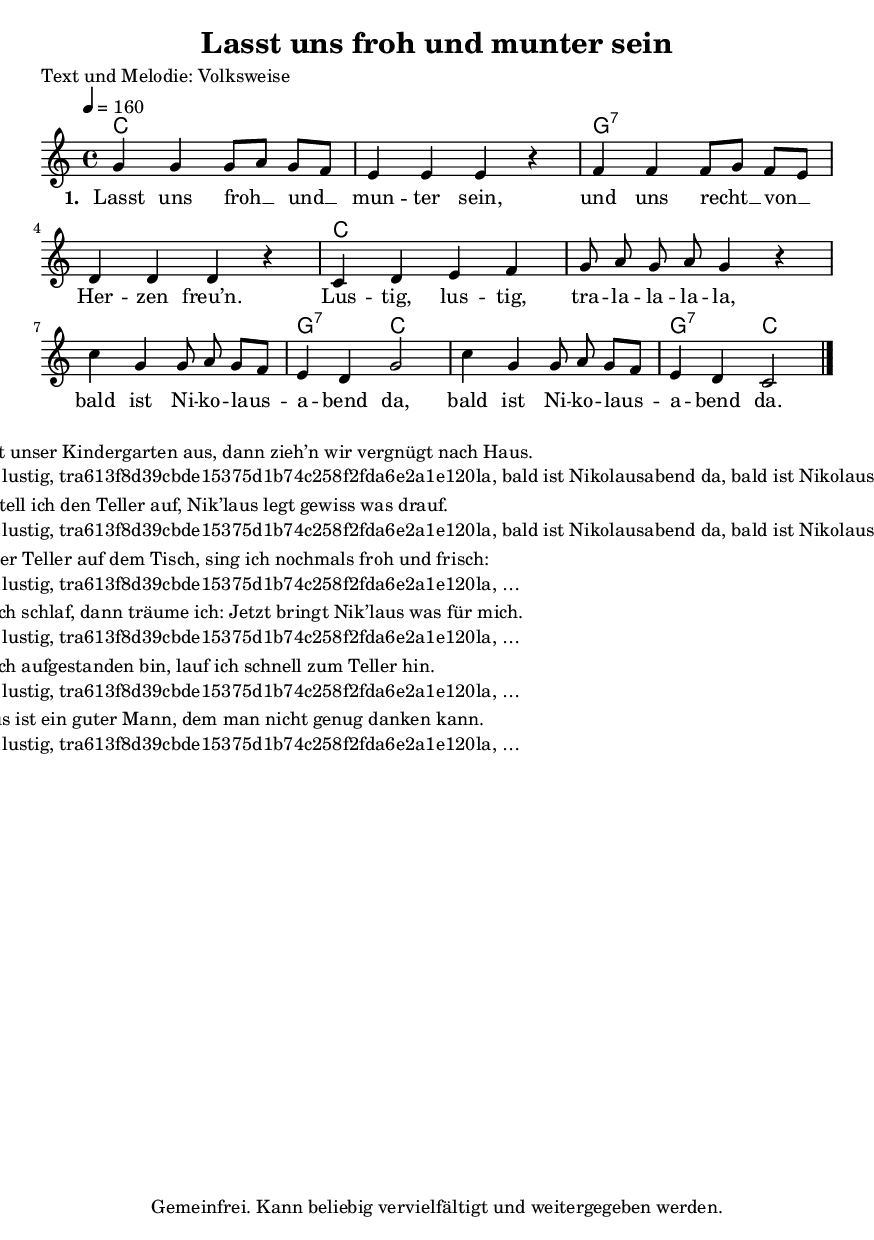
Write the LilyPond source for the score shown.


\version "2.12.3"

\include "default.ly"

\header{
  title = "Lasst uns froh und munter sein"
  poet = "Text und Melodie: Volksweise"
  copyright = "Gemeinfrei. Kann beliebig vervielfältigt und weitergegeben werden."
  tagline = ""
id="613f8d39cbde15375d1b74c258f2fda6e2a1e120"
}

#(set-global-staff-size 16)

  verse = \relative c'' {
    g4 g g8[ a] g[ f] | e4 e e r4 |
    f4 f4 f8[ g] f[ e] | d4 d d r4 |
    c4 d e f | g8 a g a g4 r4 |
    c4 g4 g8 a g[ f] | e4 d g2 |
    c4 g4 g8 a g[ f] | e4 d c2
    \bar "|."
  }

  verseOne = \lyricmode {
    \set stanza = "1. "
      Lasst uns froh __ und __ mun -- ter sein,
      und uns recht __ von __ Her -- zen freu’n.
      Lus -- tig, lus -- tig, tra -- la -- la -- la -- la,
      bald ist Ni -- ko -- laus -- a -- bend da,
      bald ist Ni -- ko -- laus -- a -- bend da.
  }

harmonies = \chords {
  \set chordChanges = ##t
  c1 s1 g1:7 s1 c1 s1 s1 g2:7 c2 s1 g2:7 c2
}

\score {
  <<
    \new ChordNames { \harmonies }
    \new Voice = "Lied" {
      \autoBeamOff
      \key c \major
      \tempo 4 = 160
      \time 4/4
      \verse
    }
    \new Lyrics \lyricsto "Lied" { \verseOne}
  >>
 \layout {}
 \midi {}
}

 \markup {
   \fill-line {
     \column {
       \line {
 	 \bold "2."
         \column {
           "Bald ist unser Kindergarten aus, dann zieh’n wir vergnügt nach Haus."
           "Lustig, lustig, tra613f8d39cbde15375d1b74c258f2fda6e2a1e120la, bald ist Nikolausabend da, bald ist Nikolausabend da."
         }
       }
       \hspace #0.1
       \line {
         \bold "3."
         \column {
           "Dann stell ich den Teller auf, Nik’laus legt gewiss was drauf."
           "Lustig, lustig, tra613f8d39cbde15375d1b74c258f2fda6e2a1e120la, bald ist Nikolausabend da, bald ist Nikolausabend da."
         }
       }
       \hspace #0.1
       \line {
         \bold "4."
         \column {
           "Steht der Teller auf dem Tisch, sing ich nochmals froh und frisch:"
           "Lustig, lustig, tra613f8d39cbde15375d1b74c258f2fda6e2a1e120la, …"
         }
       }
       \hspace #0.1
       \line {
	 \bold "5."
         \column {
           "Wenn ich schlaf, dann träume ich: Jetzt bringt Nik’laus was für mich."
           "Lustig, lustig, tra613f8d39cbde15375d1b74c258f2fda6e2a1e120la, …"
         }
       }
       \hspace #0.1
       \line {
	 \bold "6."
         \column {
           "Wenn ich aufgestanden bin, lauf ich schnell zum Teller hin."
           "Lustig, lustig, tra613f8d39cbde15375d1b74c258f2fda6e2a1e120la, …"
         }
       }
       \hspace #0.1
       \line {
	 \bold "7."
         \column {
           "Nik’laus ist ein guter Mann, dem man nicht genug danken kann."
           "Lustig, lustig, tra613f8d39cbde15375d1b74c258f2fda6e2a1e120la, …"
         }
       }
     }
   }
 }

 % some settings % vim: sw=2 et
